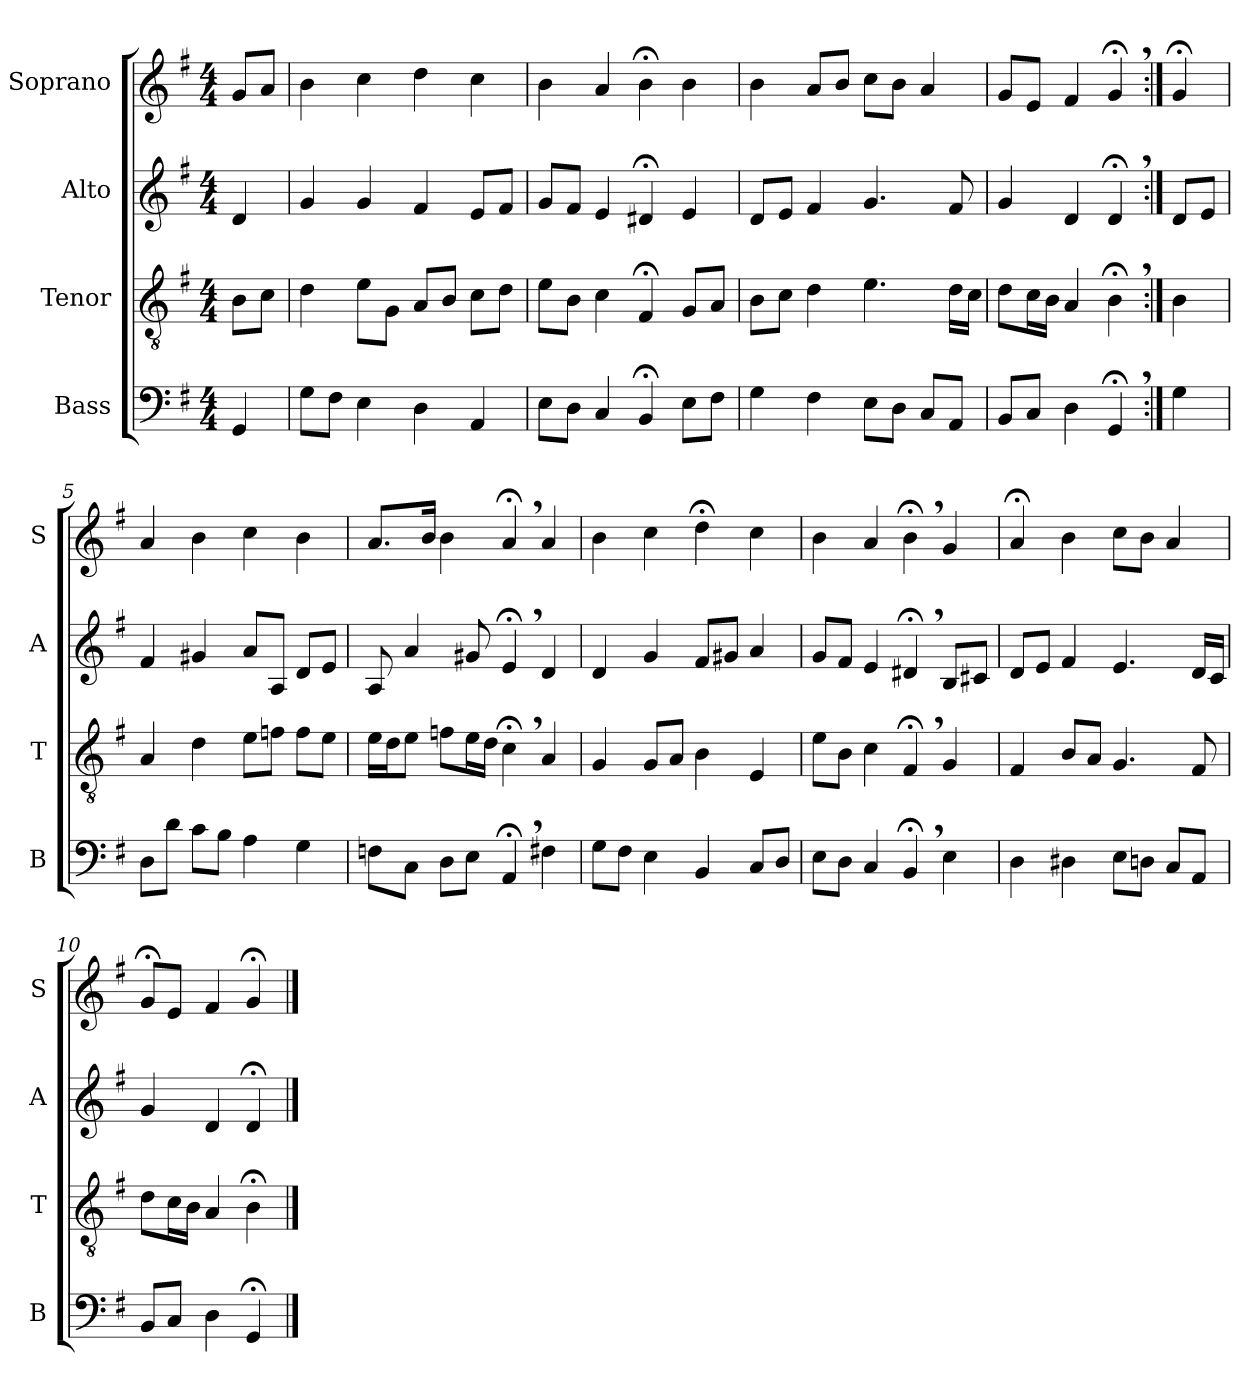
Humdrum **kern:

**kern	**kern	**kern	**kern
*part4	*part3	*part2	*part1
*staff4	*staff3	*staff2	*staff1
*I"Bass	*I"Tenor	*I"Alto	*I"Soprano
*I'B	*I'T	*I'A	*I'S
*clefF4	*clefGv2	*clefG2	*clefG2
*k[f#]	*k[f#]	*k[f#]	*k[f#]
*M4/4	*M4/4	*M4/4	*M4/4
=	=	=	=
4GG/	8B\L	4d/	8g/L
.	8c\J	.	8a/J
=1	=1	=1	=1
8G\L	4d\	4g/	4b\
8F#\J	.	.	.
4E\	8e\L	4g/	4cc\
.	8G\J	.	.
4D\	8A/L	4f#/	4dd\
.	8B/J	.	.
4AA/	8c\L	8e/L	4cc\
.	8d\J	8f#/J	.
=2	=2	=2	=2
8E\L	8e\L	8g/L	4b\
8D\J	8B\J	8f#/J	.
4C/	4c\	4e/	4a/
4BB;</	4F#;</	4d#X;</	4b;<\
8E\L	8G/L	4e/	4b\
8F#\J	8A/J	.	.
=3	=3	=3	=3
4G\	8B\L	8d/L	4b\
.	8c\J	8e/J	.
4F#\	4d\	4f#/	8a/L
.	.	.	8b/J
8E\L	4.e\	4.g/	8cc\L
8D\J	.	.	8b\J
8C/L	.	.	4a/
8AA/J	16d\LL	8f#/	.
.	16c\JJ	.	.
=4	=4	=4	=4
8BB/L	8d\L	4g/	8g:/L
8C/J	16c\L	.	8e/J
.	16B\JJ	.	.
4D\	4A/	4d/	4f#/
4GG;<,/	4B;<,\	4d;<,/	4g;<,/
=4b:|!	=4b:|!	=4b:|!	=4b:|!
4G\	4B\	8d/L	4g;</
.	.	8e/J	.
=5	=5	=5	=5
8D\L	4A/	4f#/	4a/
8d\J	.	.	.
8c\L	4d\	4g#X/	4b\
8B\J	.	.	.
4A\	8e\L	8a/L	4cc\
.	8fn\J	8A/J	.
4G\	8f\L	8d/L	4b\
.	8e\J	8e/J	.
=6	=6	=6	=6
8Fn\L	16e\LL	8A/	8.a/L
.	16d\J	.	.
8C\J	8e\J	4a/	.
.	.	.	16b/Jk
8D\L	8fn\L	.	4b\
8E\J	16e\L	8g#X/	.
.	16d\JJ	.	.
4AA;<,/	4c;<,\	4e;<,/	4a;<,/
4F#X\	4A/	4d/	4a/
=7	=7	=7	=7
8G\L	4G/	4d/	4b\
8F#\J	.	.	.
4E\	8G/L	4g/	4cc\
.	8A/J	.	.
4BB/	4B\	8f#/L	4dd;<\
.	.	8g#X/J	.
8C/L	4E/	4a/	4cc\
8D/J	.	.	.
=8	=8	=8	=8
8E\L	8e\L	8g/L	4b\
8D\J	8B\J	8f#/J	.
4C/	4c\	4e/	4a/
4BB;<,/	4F#;<,/	4d#X;<,/	4b;<,\
4E\	4G/	8B/L	4g/
.	.	8c#X/J	.
=9	=9	=9	=9
4D\	4F#/	8d/L	4a;</
.	.	8e/J	.
4D#X\	8B/L	4f#/	4b\
.	8A/J	.	.
8E\L	4.G/	4.e/	8cc\L
8Dn\J	.	.	8b\J
8C/L	.	.	4a/
8AA/J	8F#/	16d/LL	.
.	.	16c/JJ	.
=10	=10	=10	=10
8BB/L	8d\L	4g/	8g;</L
8C/J	16c\L	.	8e/J
.	16B\JJ	.	.
4D\	4A/	4d/	4f#/
4GG;</	4B;<\	4d;</	4g;</
==	==	==	==
*-	*-	*-	*-
